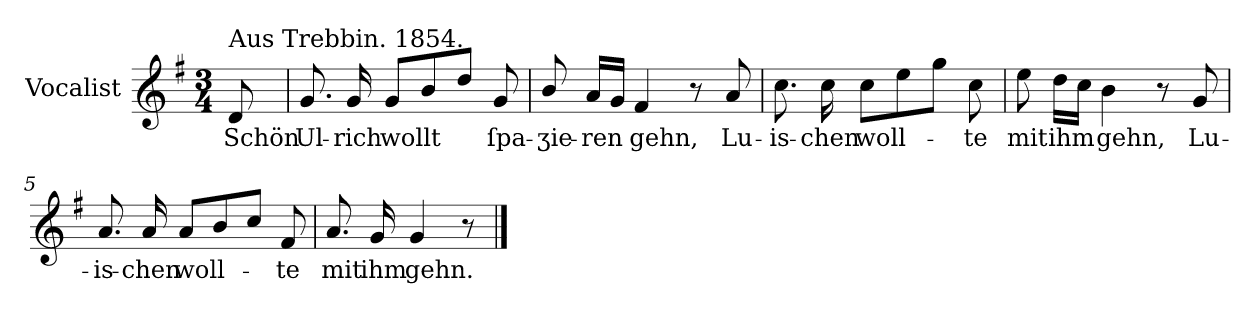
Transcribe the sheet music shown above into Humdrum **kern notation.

**kern	**text
*part1	*part1
*staff1	*staff1
*I"Vocalist	*
*k[f#]	*
*G:	*
*M3/4	*
=	=
!LO:TX:a:t=Aus Trebbin. 1854.	!
8d	Schön
=1	=1
8.g	Ul-
16g	-rich
8g/L	wollt
8b	.
8ddJ	.
8g	ſpa-
=2	=2
8b/	-ʒie-
16aLL	-ren
16gJJ	.
4f#	gehn,
8r	.
8a	Lu-
=3	=3
8.cc	-is-
16cc	-chen
8ccL	woll-
8ee	.
8ggJ	.
8cc	-te
=4	=4
8ee	mit
16ddLL	ihm
16ccJJ	.
4b	gehn,
8r	.
8g	Lu-
=5	=5
8.a	-is-
16a	-chen
8a/L	woll-
8b	.
8ccJ	.
8f#	-te
=6	=6
8.a	mit
16g	ihm
4g	gehn.
8r	.
==	==
*-	*-
